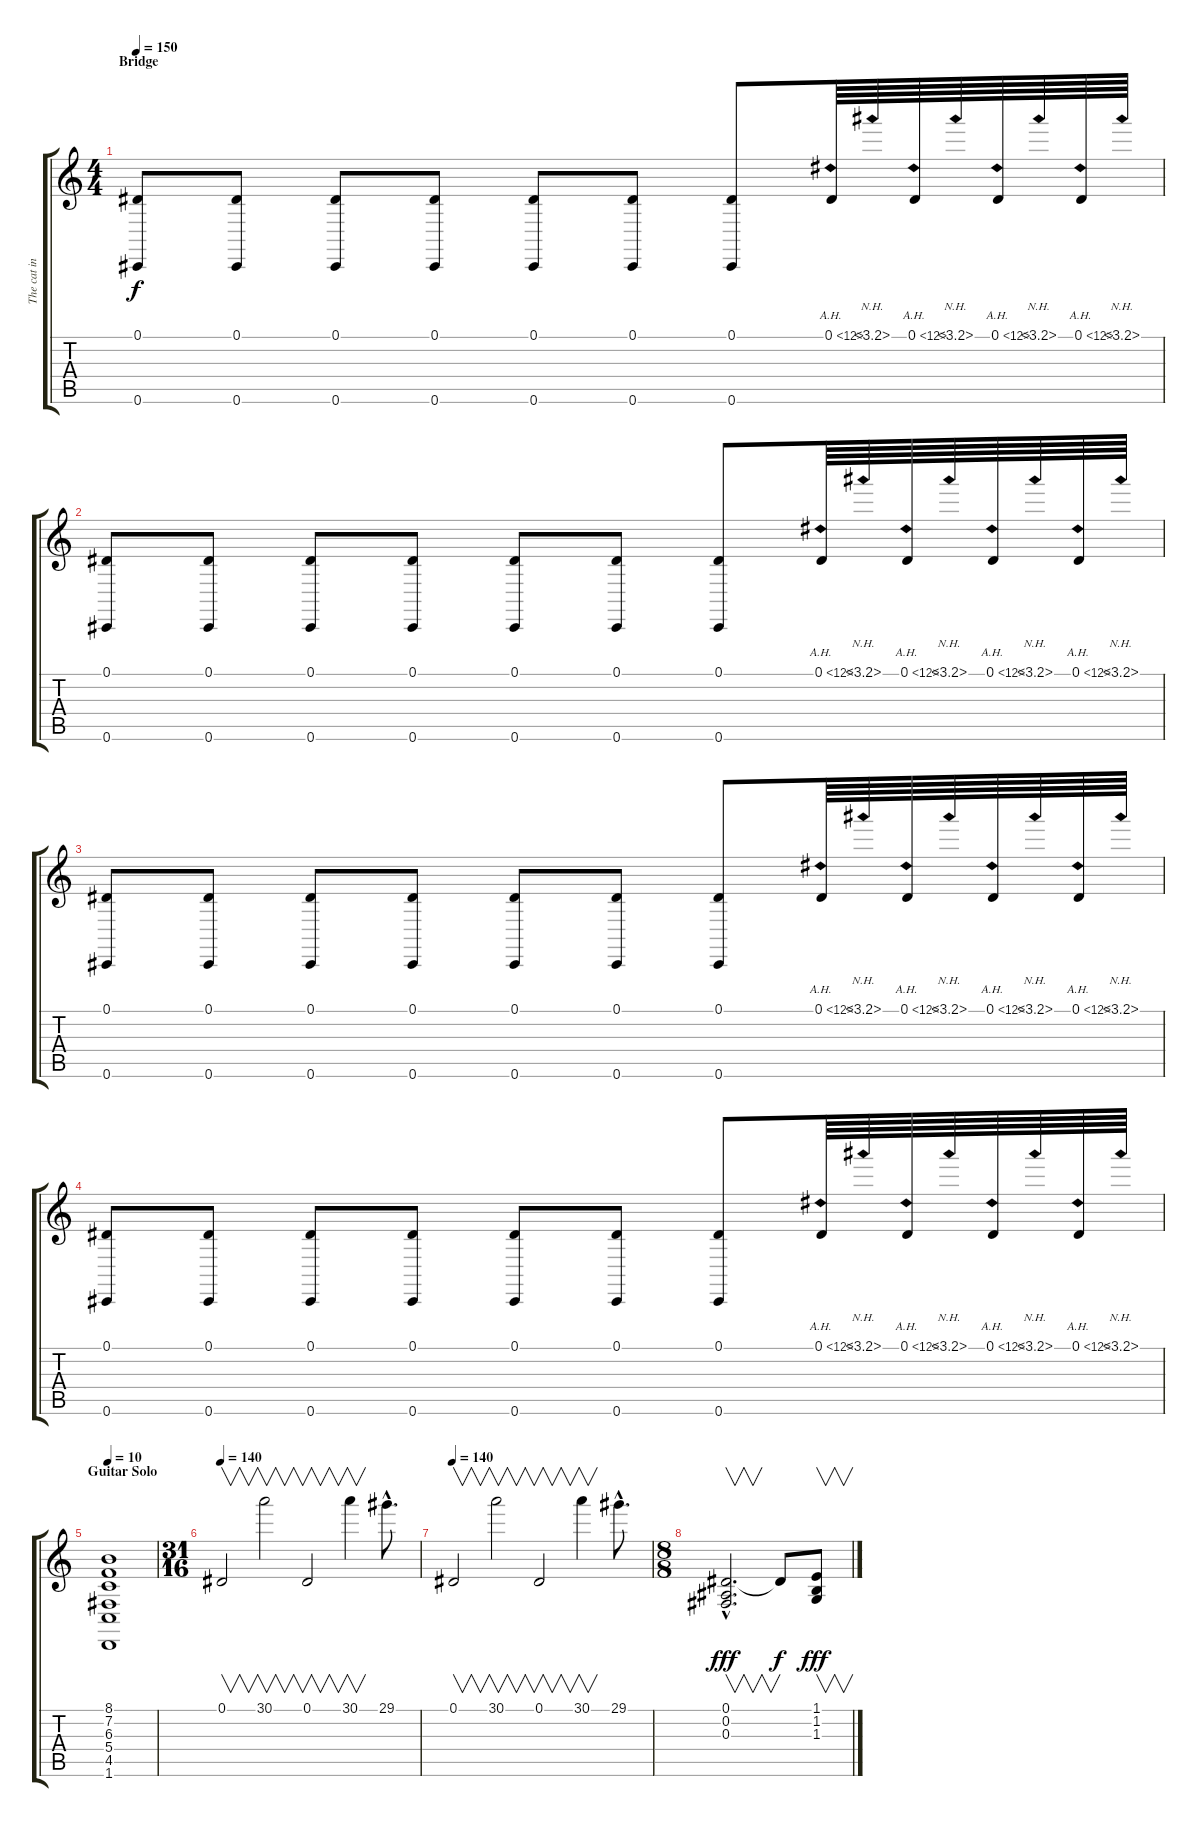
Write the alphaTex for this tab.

\track ("The cat in the hat" "The cat in") {instrument synthstrings1}
\staff {score tabs}
\tuning (Eb4 Bb3 Gb3 Db3 Ab2 Db2) {hide}
\ts (4 4)
\section ("" "Bridge")
\tempo 150
\clef g2
\ks c
(0.1 0.6).8{dy f} (0.1 0.6).8 (0.1 0.6).8 (0.1 0.6).8 (0.1 0.6).8 (0.1 0.6).8 (0.1 0.6).8 0.1{ah 12}.64 3.1{nh}.64 0.1{ah 12}.64 3.1{nh}.64 0.1{ah 12}.64 3.1{nh}.64 0.1{ah 12}.64 3.1{nh}.64 |
(0.1 0.6).8 (0.1 0.6).8 (0.1 0.6).8 (0.1 0.6).8 (0.1 0.6).8 (0.1 0.6).8 (0.1 0.6).8 0.1{ah 12}.64 3.1{nh}.64 0.1{ah 12}.64 3.1{nh}.64 0.1{ah 12}.64 3.1{nh}.64 0.1{ah 12}.64 3.1{nh}.64 |
(0.1 0.6).8 (0.1 0.6).8 (0.1 0.6).8 (0.1 0.6).8 (0.1 0.6).8 (0.1 0.6).8 (0.1 0.6).8 0.1{ah 12}.64 3.1{nh}.64 0.1{ah 12}.64 3.1{nh}.64 0.1{ah 12}.64 3.1{nh}.64 0.1{ah 12}.64 3.1{nh}.64 |
(0.1 0.6).8 (0.1 0.6).8 (0.1 0.6).8 (0.1 0.6).8 (0.1 0.6).8 (0.1 0.6).8 (0.1 0.6).8 0.1{ah 12}.64 3.1{nh}.64 0.1{ah 12}.64 3.1{nh}.64 0.1{ah 12}.64 3.1{nh}.64 0.1{ah 12}.64 3.1{nh}.64 |
\section ("" "Guitar Solo")
\tempo 10
(8.1 7.2 6.3 5.4 4.5 1.6).1 |
\ts (31 16)
\tempo 140
0.1.2{v} 30.1.2{v} 0.1.2{v} 30.1.4{v} 29.1{hac}.8{d} |
\tempo 140
0.1.2{v} 30.1.2{v} 0.1.2{v} 30.1.4{v} 29.1{hac}.8{d} |
\ts (8 8)
(0.1{hac} 0.2{hac} 0.3{hac}).2{v d dy fff} 0.1{t}.8{dy f} (1.1 1.2 1.3).8{v dy fff}
